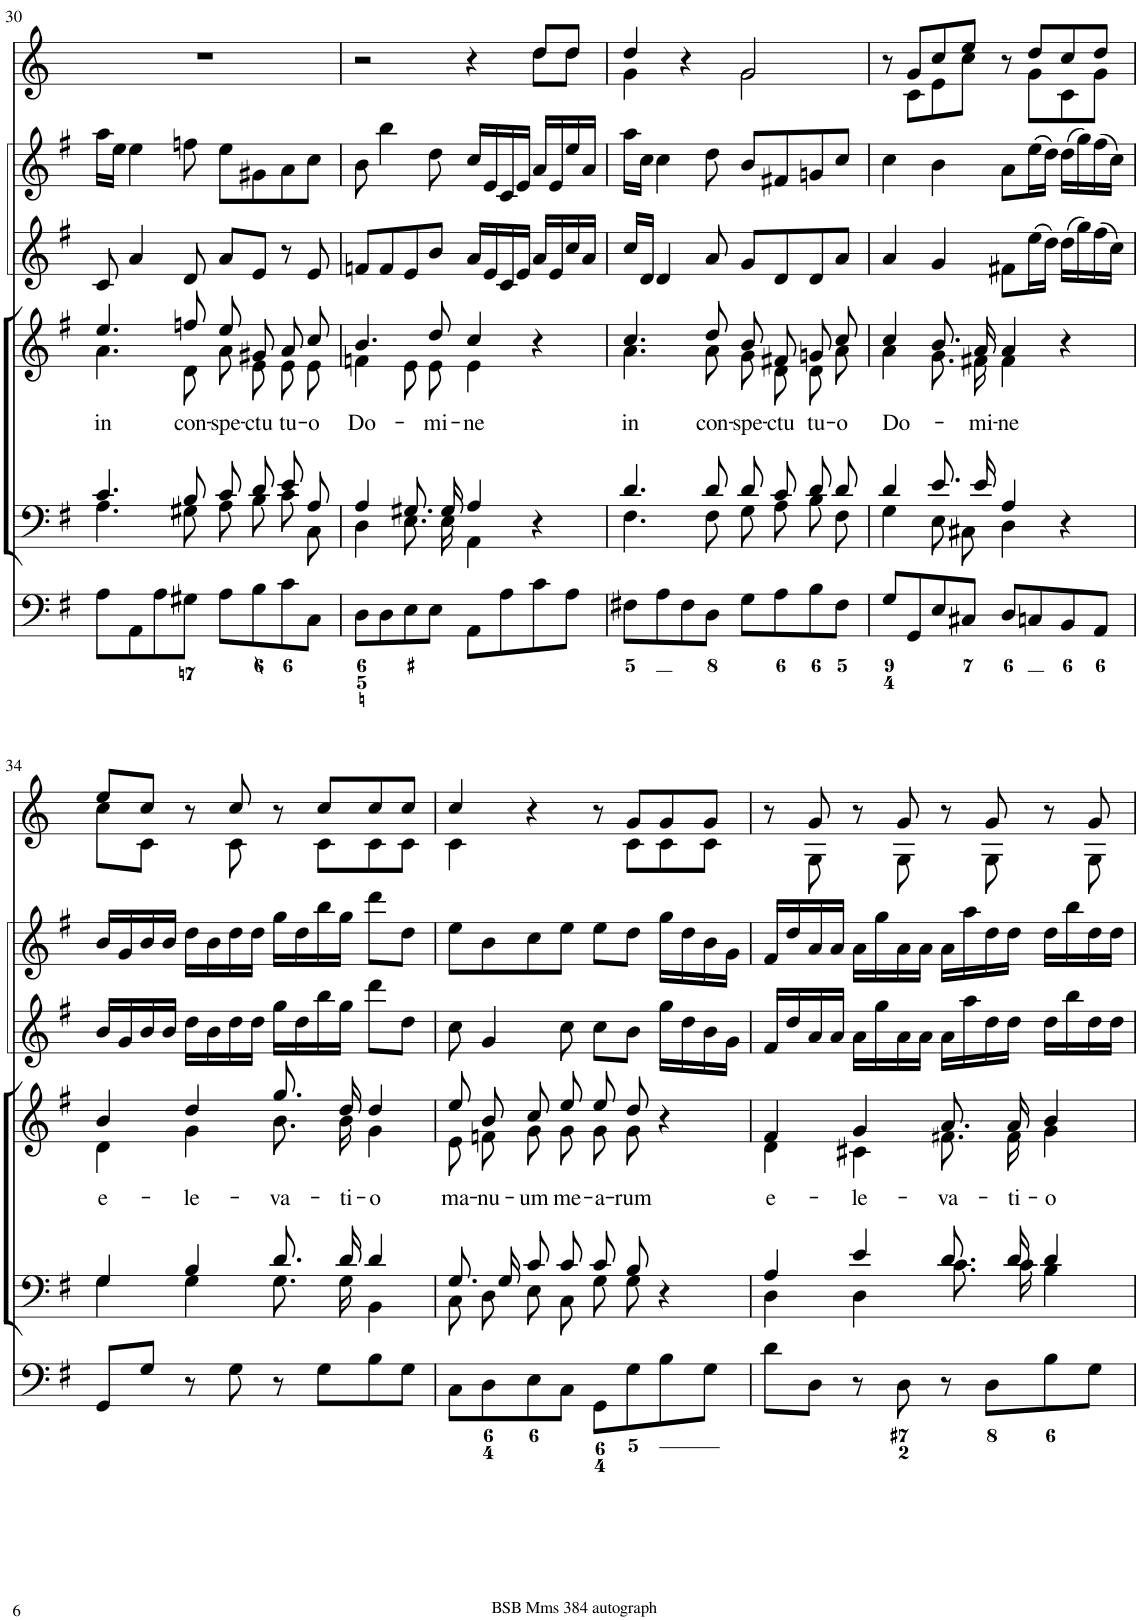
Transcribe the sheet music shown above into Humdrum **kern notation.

**kern	**kern	**kern	**text	**kern	**kern	**kern
*part6	*part5	*part4	*part4	*part3	*part2	*part1
*staff6	*staff5	*staff4	*staff4	*staff3	*staff2	*staff1
*I"Organ	*I"Voice	*I"Voice	*	*I"Violin	*I"Violini	*I"Corni in G
*	*	*	*	*I'Vln	*I'Vln	*
!!LO:PB:g=z
*clefF4	*clefF4	*clefG2	*	*clefG2	*clefG2	*clefG2
*	*	*	*	*	*	*Trd3c5
*k[f#]	*k[f#]	*k[f#]	*	*k[f#]	*k[f#]	*k[]
*M4/4	*M4/4	*M4/4	*	*M4/4	*M4/4	*M4/4
*met(c)	*met(c)	*met(c)	*	*met(c)	*met(c)	*met(c)
=30	=30	=30	=30	=30	=30	=30
*	*^	*	*	*	*	*
!	!	!	!	!LO:LY:b	!	!	!
*	*	*	*^	*	*	*	*
8A\L	4.c/	4.A\	4.ee/	4.a\	in	8c/	16aa\LL	1r
.	.	.	.	.	.	.	16ee\JJ	.
8AA\	.	.	.	.	.	4a/	4ee\	.
8A\	.	.	.	.	.	.	.	.
!	!	!	!	!	!LO:LY:b	!	!	!
8G#X\J	8B/	8G#X\	8ffn/	8d\	con-	8d/	8ffn\	.
!	!	!	!	!	!LO:LY:b	!	!	!
8A\L	8c/L	8A\L	8ee/L	8a\L	-spe-	8a/L	8ee\L	.
!	!	!	!	!	!LO:LY:b	!	!	!
8B\	8d/J	8B\J	8g#X/J	8e\J	-ctu	8e/J	8g#X\	.
!	!	!	!	!	!LO:LY:b	!	!	!
8c\	8e/L	8c\L	8a/L	8e\L	tu-	8r	8a\	.
!	!	!	!	!	!LO:LY:b	!	!	!
8C\J	8A/J	8C\J	8cc/J	8e\J	-o	8e/	8cc\J	.
=31	=31	=31	=31	=31	=31	=31	=31	=31
!	!	!	!	!	!LO:LY:b	!	!	!
*	*	*	*	*	*	*	*	*^
8D\L	4A/	4D\	4.b/	4fn\	Do-	8fn/L	8b\	2r	2.ryy
8D\	.	.	.	.	.	8f/	4bb\	.	.
8E\	8.G#X/L	8.E\L	.	8e\L	.	8e/	.	.	.
!	!	!	!	!	!LO:LY:b	!	!	!	!
8E\J	.	.	8dd/	8e\J	-mi-	8b/J	8dd\	.	.
.	16G#/Jk	16E\Jk	.	.	.	.	.	.	.
!	!	!	!	!	!LO:LY:b	!	!	!	!
8AA\L	4A/	4AA\	4cc/	4e\	-ne	16a/LL	16cc/LL	4r	.
.	.	.	.	.	.	16e/	16e/	.	.
8A\	.	.	.	.	.	16c/	16c/	.	.
.	.	.	.	.	.	16e/JJ	16e/JJ	.	.
8c\	4r	4ryy	4r	4ryy	.	16a/LL	16a/LL	8dd/L	8dd\L
.	.	.	.	.	.	16e/	16e/	.	.
8A\J	.	.	.	.	.	16cc/	16ee/	8dd/J	8dd\J
.	.	.	.	.	.	16a/JJ	16a/JJ	.	.
=32	=32	=32	=32	=32	=32	=32	=32	=32	=32
!	!	!	!	!	!LO:LY:b	!	!	!	!
8F#X\L	4.d/	4.F#\	4.cc/	4.a\	in	16cc/LL	16aa\LL	4dd/	4g\
.	.	.	.	.	.	16d/JJ	16cc\JJ	.	.
8A\	.	.	.	.	.	4d/	4cc\	.	.
8F#\	.	.	.	.	.	.	.	4r	4ryy
!	!	!	!	!	!LO:LY:b	!	!	!	!
8D\J	8d/	8F#\	8dd/	8a\	con-	8a/	8dd\	.	.
!	!	!	!	!	!LO:LY:b	!	!	!	!
8G\L	8d/L	8G\L	8b/L	8g\L	-spe-	8g/L	8b/L	2g/	2g\
!	!	!	!	!	!LO:LY:b	!	!	!	!
8A\	8c/J	8A\J	8f#X/J	8d\J	-ctu	8d/	8f#X/	.	.
!	!	!	!	!	!LO:LY:b	!	!	!	!
8B\	8d/L	8B\L	8gn/L	8d\L	tu-	8d/	8gn/	.	.
!	!	!	!	!	!LO:LY:b	!	!	!	!
8F#\J	8d/J	8F#\J	8cc/J	8a\J	-o	8a/J	8cc/J	.	.
=33	=33	=33	=33	=33	=33	=33	=33	=33	=33
!	!	!	!	!	!LO:LY:b	!	!	!	!
8G/L	4d/	4G\	4cc/	4a\	Do-	4a/	4cc\	8r	8ryy
8GG/	.	.	.	.	.	.	.	8g/L	8c\L
8E/	8.e/L	8E\L	8.b/L	8.g\L	.	4g/	4b\	8cc/	8e\
8C#X/J	.	8C#X\J	.	.	.	.	.	8ee/J	8cc\J
!	!	!	!	!	!LO:LY:b	!	!	!	!
.	16e/Jk	.	16a/Jk	16f#X\Jk	-mi-	.	.	.	.
!	!	!	!	!	!LO:LY:b	!	!	!	!
8D/L	4A/	4D\	4a/	4f#\	-ne	8f#X\L	8a\L	8r	8ryy
8Cn/	.	.	.	.	.	(16ee\L	(16ee\L	8dd/L	8g\L
.	.	.	.	.	.	16dd\JJ)	16dd\JJ)	.	.
8BB/	4r	4ryy	4r	4ryy	.	(16dd\LL	(16dd\LL	8cc/	8c\
.	.	.	.	.	.	16gg\)	16gg\)	.	.
8AA/J	.	.	.	.	.	(16ff#\	(16ff#\	8dd/J	8g\J
.	.	.	.	.	.	16cc\JJ)	16cc\JJ)	.	.
!!LO:LB:g=z	!!
=34	=34	=34	=34	=34	=34	=34	=34	=34	=34
!	!	!	!	!	!LO:LY:b	!	!	!	!
8GG/L	4G/	4G\	4b/	4d\	e-	16b/LL	16b/LL	8ee/L	8cc\L
.	.	.	.	.	.	16g/	16g/	.	.
8G/J	.	.	.	.	.	16b/	16b/	8cc/J	8c\J
.	.	.	.	.	.	16b/JJ	16b/JJ	.	.
!	!	!	!	!	!LO:LY:b	!	!	!	!
8r	4B/	4G\	4dd/	4g\	-le-	16dd\LL	16dd\LL	8r	8ryy
.	.	.	.	.	.	16b\	16b\	.	.
8G\	.	.	.	.	.	16dd\	16dd\	8cc/	8c\
.	.	.	.	.	.	16dd\JJ	16dd\JJ	.	.
!	!	!	!	!	!LO:LY:b	!	!	!	!
8r	8.d/L	8.G\L	8.gg/L	8.b\L	-va-	16gg\LL	16gg\LL	8r	8ryy
.	.	.	.	.	.	16dd\	16dd\	.	.
8G\L	.	.	.	.	.	16bb\	16bb\	8cc/L	8c\L
!	!	!	!	!	!LO:LY:b	!	!	!	!
.	16d/Jk	16G\Jk	16dd/Jk	16b\Jk	-ti-	16gg\JJ	16gg\JJ	.	.
!	!	!	!	!	!LO:LY:b	!	!	!	!
8B\	4d/	4BB\	4dd/	4g\	-o	8ddd\L	8ddd\L	8cc/	8c\
8G\J	.	.	.	.	.	8dd\J	8dd\J	8cc/J	8c\J
=35	=35	=35	=35	=35	=35	=35	=35	=35	=35
!	!	!	!	!	!LO:LY:b	!	!	!	!
8C\L	8.G/L	8C\L	8ee/L	8e\L	ma-	8cc\	8ee\L	4cc/	4c\
!	!	!	!	!	!LO:LY:b	!	!	!	!
8D\	.	8D\J	8b/J	8fn\J	-nu-	4g/	8b\	.	.
.	16G/Jk	.	.	.	.	.	.	.	.
!	!	!	!	!	!LO:LY:b	!	!	!	!
8E\	8c/L	8E\L	8cc/L	8g\L	-um	.	8cc\	4r	4.ryy
!	!	!	!	!	!LO:LY:b	!	!	!	!
8C\J	8c/J	8C\J	8ee/J	8g\J	me-	8cc\	8ee\J	.	.
!	!	!	!	!	!LO:LY:b	!	!	!	!
8GG\L	8c/L	8G\L	8ee/L	8g\L	-a-	8cc\L	8ee\L	8r	.
!	!	!	!	!	!LO:LY:b	!	!	!	!
8G\	8B/J	8G\J	8dd/J	8g\J	-rum	8b\J	8dd\J	8g/L	8c\L
8B\	4r	4ryy	4r	4ryy	.	16gg\LL	16gg\LL	8g/	8c\
.	.	.	.	.	.	16dd\	16dd\	.	.
8G\J	.	.	.	.	.	16b\	16b\	8g/J	8c\J
.	.	.	.	.	.	16g\JJ	16g\JJ	.	.
=36	=36	=36	=36	=36	=36	=36	=36	=36	=36
!	!	!	!	!	!LO:LY:b	!	!	!	!
8d\L	4A/	4D\	4f#/	4d\	e-	16f#/LL	16f#/LL	8r	8ryy
.	.	.	.	.	.	16dd/	16dd/	.	.
8D\J	.	.	.	.	.	16a/	16a/	8g/	8G\
.	.	.	.	.	.	16a/JJ	16a/JJ	.	.
!	!	!	!	!	!LO:LY:b	!	!	!	!
8r	4e/	4D\	4g/	4c#X\	-le-	16a\LL	16a\LL	8r	8ryy
.	.	.	.	.	.	16gg\	16gg\	.	.
8D\	.	.	.	.	.	16a\	16a\	8g/	8G\
.	.	.	.	.	.	16a\JJ	16a\JJ	.	.
!	!	!	!	!	!LO:LY:b	!	!	!	!
8r	8.d/L	8.c\L	8.a/L	8.f#X\L	-va-	16a\LL	16a\LL	8r	8ryy
.	.	.	.	.	.	16aa\	16aa\	.	.
8D\L	.	.	.	.	.	16dd\	16dd\	8g/	8G\
!	!	!	!	!	!LO:LY:b	!	!	!	!
.	16d/Jk	16c\Jk	16a/Jk	16f#\Jk	-ti-	16dd\JJ	16dd\JJ	.	.
!	!	!	!	!	!LO:LY:b	!	!	!	!
8B\	4d/	4B\	4b/	4g\	-o	16dd\LL	16dd\LL	8r	8ryy
.	.	.	.	.	.	16bb\	16bb\	.	.
8G\J	.	.	.	.	.	16dd\	16dd\	8g/	8G\
.	.	.	.	.	.	16dd\JJ	16dd\JJ	.	.
*	*v	*v	*	*	*	*	*	*v	*v
*	*	*v	*v	*	*	*	*
=	=	=	=	=	=	=
*-	*-	*-	*-	*-	*-	*-
